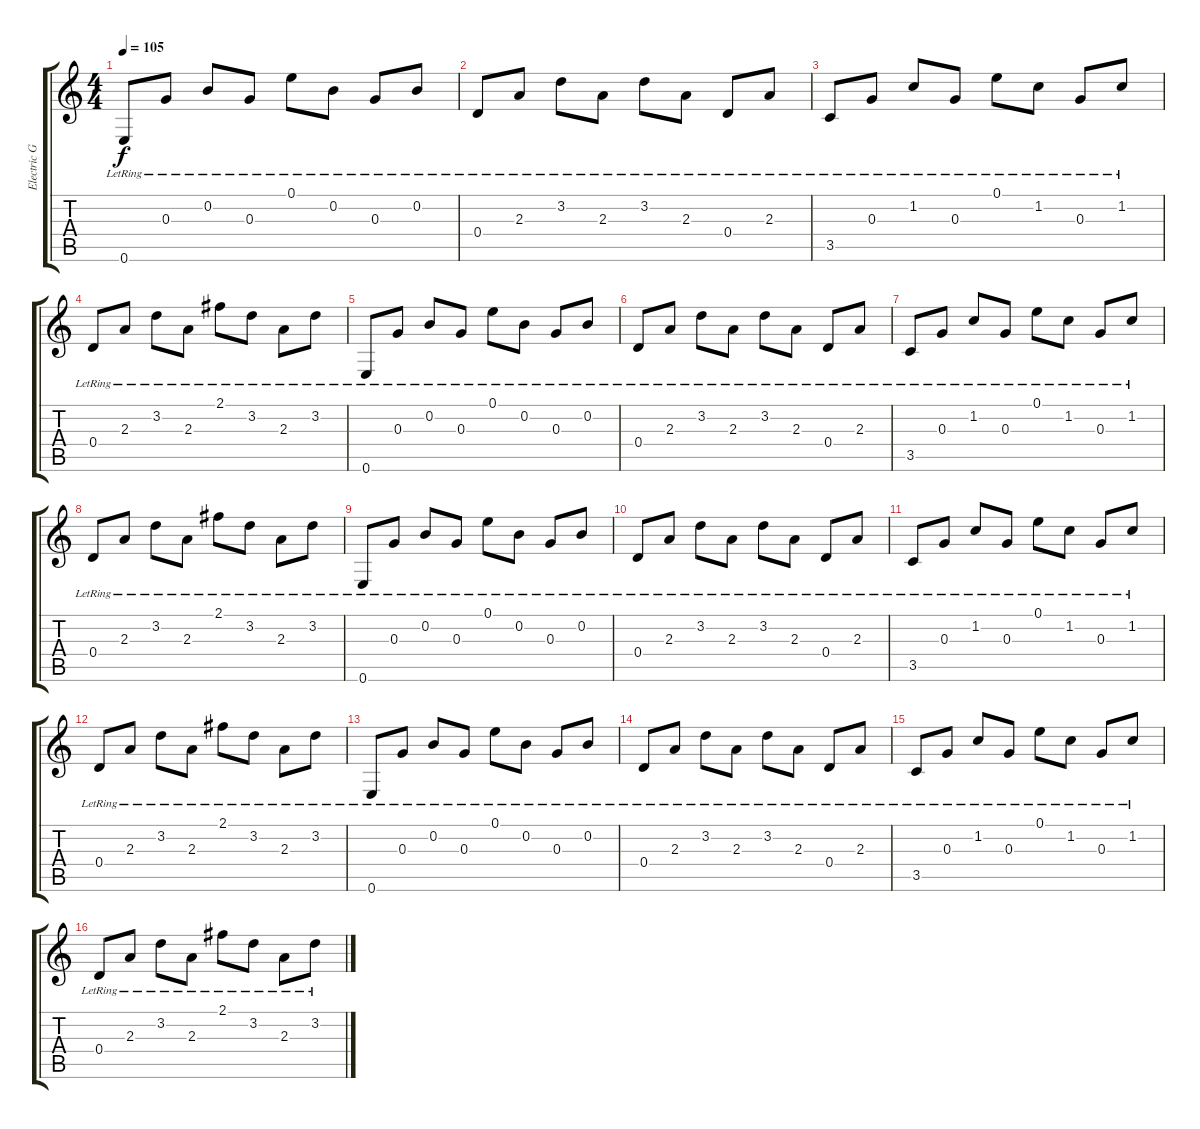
\track ("Electric Guitar (clean)" "Electric G") {instrument electricguitarjazz}
\staff {score tabs}
\tuning (E4 B3 G3 D3 A2 E2) {hide}
\ts (4 4)
\tempo 105
\clef g2
\ks c
0.6{lr}.8{dy f} 0.3{lr}.8 0.2{lr}.8 0.3{lr}.8 0.1{lr}.8 0.2{lr}.8 0.3{lr}.8 0.2{lr}.8 |
0.4{lr}.8 2.3{lr}.8 3.2{lr}.8 2.3{lr}.8 3.2{lr}.8 2.3{lr}.8 0.4{lr}.8 2.3{lr}.8 |
3.5{lr}.8 0.3{lr}.8 1.2{lr}.8 0.3{lr}.8 0.1{lr}.8 1.2{lr}.8 0.3{lr}.8 1.2{lr}.8 |
0.4{lr}.8 2.3{lr}.8 3.2{lr}.8 2.3{lr}.8 2.1{lr}.8 3.2{lr}.8 2.3{lr}.8 3.2{lr}.8 |
0.6{lr}.8 0.3{lr}.8 0.2{lr}.8 0.3{lr}.8 0.1{lr}.8 0.2{lr}.8 0.3{lr}.8 0.2{lr}.8 |
0.4{lr}.8 2.3{lr}.8 3.2{lr}.8 2.3{lr}.8 3.2{lr}.8 2.3{lr}.8 0.4{lr}.8 2.3{lr}.8 |
3.5{lr}.8 0.3{lr}.8 1.2{lr}.8 0.3{lr}.8 0.1{lr}.8 1.2{lr}.8 0.3{lr}.8 1.2{lr}.8 |
0.4{lr}.8{volume 12} 2.3{lr}.8 3.2{lr}.8 2.3{lr}.8 2.1{lr}.8 3.2{lr}.8 2.3{lr}.8 3.2{lr}.8 |
0.6{lr}.8 0.3{lr}.8 0.2{lr}.8 0.3{lr}.8 0.1{lr}.8 0.2{lr}.8 0.3{lr}.8 0.2{lr}.8 |
0.4{lr}.8 2.3{lr}.8 3.2{lr}.8 2.3{lr}.8 3.2{lr}.8 2.3{lr}.8 0.4{lr}.8 2.3{lr}.8 |
3.5{lr}.8 0.3{lr}.8 1.2{lr}.8 0.3{lr}.8 0.1{lr}.8 1.2{lr}.8 0.3{lr}.8 1.2{lr}.8 |
0.4{lr}.8 2.3{lr}.8 3.2{lr}.8 2.3{lr}.8 2.1{lr}.8 3.2{lr}.8 2.3{lr}.8 3.2{lr}.8 |
0.6{lr}.8 0.3{lr}.8 0.2{lr}.8 0.3{lr}.8 0.1{lr}.8 0.2{lr}.8 0.3{lr}.8 0.2{lr}.8 |
0.4{lr}.8 2.3{lr}.8 3.2{lr}.8 2.3{lr}.8 3.2{lr}.8 2.3{lr}.8 0.4{lr}.8 2.3{lr}.8 |
3.5{lr}.8 0.3{lr}.8 1.2{lr}.8 0.3{lr}.8 0.1{lr}.8 1.2{lr}.8 0.3{lr}.8 1.2{lr}.8 |
0.4{lr}.8{volume 13} 2.3{lr}.8 3.2{lr}.8 2.3{lr}.8 2.1{lr}.8 3.2{lr}.8 2.3{lr}.8 3.2{lr}.8
